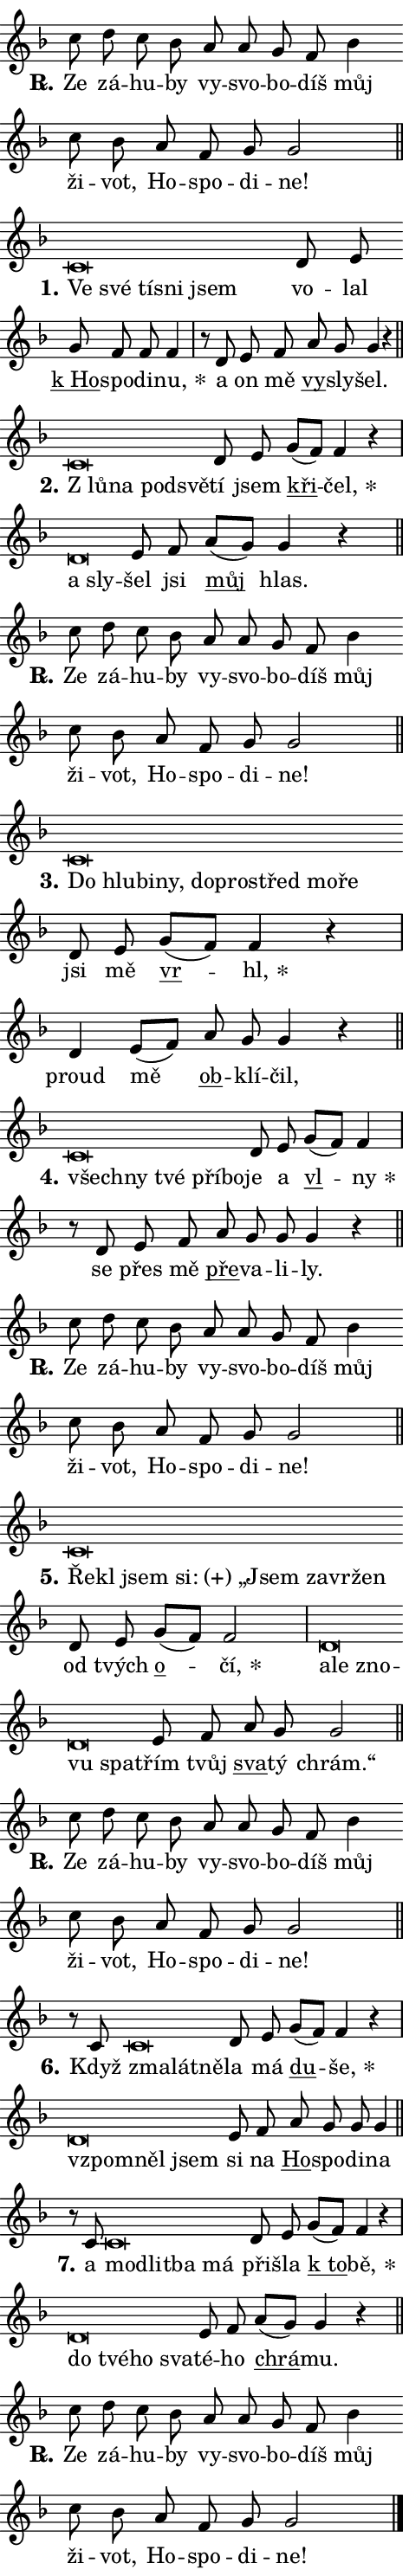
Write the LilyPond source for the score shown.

\version "2.24.0"
\header { tagline = "" }
\paper {
  indent = 0\cm
  top-margin = 0\cm
  right-margin = 0.13\cm % to fit lyric hyphens
  bottom-margin = 0\cm
  left-margin = 0\cm
  paper-width = 8\cm
  page-breaking = #ly:one-page-breaking
  system-system-spacing.basic-distance = #11
  score-system-spacing.basic-distance = #11
  ragged-last = ##f
}


%% Author: Thomas Morley
%% https://lists.gnu.org/archive/html/lilypond-user/2020-05/msg00002.html
#(define (line-position grob)
"Returns position of @var[grob} in current system:
   @code{'start}, if at first time-step
   @code{'end}, if at last time-step
   @code{'middle} otherwise
"
  (let* ((col (ly:item-get-column grob))
         (ln (ly:grob-object col 'left-neighbor))
         (rn (ly:grob-object col 'right-neighbor))
         (col-to-check-left (if (ly:grob? ln) ln col))
         (col-to-check-right (if (ly:grob? rn) rn col))
         (break-dir-left
           (and
             (ly:grob-property col-to-check-left 'non-musical #f)
             (ly:item-break-dir col-to-check-left)))
         (break-dir-right
           (and
             (ly:grob-property col-to-check-right 'non-musical #f)
             (ly:item-break-dir col-to-check-right))))
        (cond ((eqv? 1 break-dir-left) 'start)
              ((eqv? -1 break-dir-right) 'end)
              (else 'middle))))

#(define (tranparent-at-line-position vctor)
  (lambda (grob)
  "Relying on @code{line-position} select the relevant enry from @var{vctor}.
Used to determine transparency,"
    (case (line-position grob)
      ((end) (not (vector-ref vctor 0)))
      ((middle) (not (vector-ref vctor 1)))
      ((start) (not (vector-ref vctor 2))))))

noteHeadBreakVisibility =
#(define-music-function (break-visibility)(vector?)
"Makes @code{NoteHead}s transparent relying on @var{break-visibility}"
#{
  \override NoteHead.transparent =
    #(tranparent-at-line-position break-visibility)
#})

#(define delete-ledgers-for-transparent-note-heads
  (lambda (grob)
    "Reads whether a @code{NoteHead} is transparent.
If so this @code{NoteHead} is removed from @code{'note-heads} from
@var{grob}, which is supposed to be @code{LedgerLineSpanner}.
As a result ledgers are not printed for this @code{NoteHead}"
    (let* ((nhds-array (ly:grob-object grob 'note-heads))
           (nhds-list
             (if (ly:grob-array? nhds-array)
                 (ly:grob-array->list nhds-array)
                 '()))
           ;; Relies on the transparent-property being done before
           ;; Staff.LedgerLineSpanner.after-line-breaking is executed.
           ;; This is fragile ...
           (to-keep
             (remove
               (lambda (nhd)
                 (ly:grob-property nhd 'transparent #f))
               nhds-list)))
      ;; TODO find a better method to iterate over grob-arrays, similiar
      ;; to filter/remove etc for lists
      ;; For now rebuilt from scratch
      (set! (ly:grob-object grob 'note-heads)  '())
      (for-each
        (lambda (nhd)
          (ly:pointer-group-interface::add-grob grob 'note-heads nhd))
        to-keep))))

squashNotes = {
  \override NoteHead.X-extent = #'(-0.2 . 0.2)
  \override NoteHead.Y-extent = #'(-0.75 . 0)
  \override NoteHead.stencil =
    #(lambda (grob)
       (let ((pos (ly:grob-property grob 'staff-position)))
         (begin
           (if (< pos -7) (display "ERROR: Lower brevis then expected\n") (display ""))
           (if (<= pos -6) ly:text-interface::print ly:note-head::print))))
}
unSquashNotes = {
  \revert NoteHead.X-extent
  \revert NoteHead.Y-extent
  \revert NoteHead.stencil
}

hideNotes = \noteHeadBreakVisibility #begin-of-line-visible
unHideNotes = \noteHeadBreakVisibility #all-visible

% work-around for resetting accidentals
% https://lilypond.org/doc/v2.23/Documentation/notation/displaying-rhythms#unmetered-music
cadenzaMeasure = {
  \cadenzaOff
  \partial 1024 s1024
  \cadenzaOn
}

#(define-markup-command (accent layout props text) (markup?)
  "Underline accented syllable"
  (interpret-markup layout props
    #{\markup \override #'(offset . 4.3) \underline { #text }#}))

responsum = \markup \concat {
  "R" \hspace #-1.05 \path #0.1 #'((moveto 0 0.07) (lineto 0.9 0.8)) \hspace #0.05 "."
}

spaceSize = #0.6828661417322834 % exact space size for TeX Gyre Schola

\layout {
  \context {
    \Staff
    \remove "Time_signature_engraver"
    \override LedgerLineSpanner.after-line-breaking = #delete-ledgers-for-transparent-note-heads
  }
  \context {
    \Lyrics {
      \override LyricSpace.minimum-distance = \spaceSize
      \override LyricText.font-name = #"TeX Gyre Schola"
      \override LyricText.font-size = 1
      \override StanzaNumber.font-name = #"TeX Gyre Schola Bold"
      \override StanzaNumber.font-size = 1
    }
  }
  \context {
    \Score 
    \override NoteHead.text =
      #(lambda (grob) 
        (let ((pos (ly:grob-property grob 'staff-position)))
          #{\markup {
            \combine
              \halign #-0.55 \raise #(if (= pos -6) 0 0.5) \override #'(thickness . 2) \draw-line #'(3.2 . 0)
              \musicglyph "noteheads.sM1"
          }#}))
  }
}

% magnetic-lyrics.ily
%
%   written by
%     Jean Abou Samra <jean@abou-samra.fr>
%     Werner Lemberg <wl@gnu.org>
%
%   adapted by
%     Jiri Hon <jiri.hon@gmail.com>
%
% Version 2022-Apr-15

% https://www.mail-archive.com/lilypond-user@gnu.org/msg149350.html

#(define (Left_hyphen_pointer_engraver context)
   "Collect syllable-hyphen-syllable occurrences in lyrics and store
them in properties.  This engraver only looks to the left.  For
example, if the lyrics input is @code{foo -- bar}, it does the
following.

@itemize @bullet
@item
Set the @code{text} property of the @code{LyricHyphen} grob between
@q{foo} and @q{bar} to @code{foo}.

@item
Set the @code{left-hyphen} property of the @code{LyricText} grob with
text @q{foo} to the @code{LyricHyphen} grob between @q{foo} and
@q{bar}.
@end itemize

Use this auxiliary engraver in combination with the
@code{lyric-@/text::@/apply-@/magnetic-@/offset!} hook."
   (let ((hyphen #f)
         (text #f))
     (make-engraver
      (acknowledgers
       ((lyric-syllable-interface engraver grob source-engraver)
        (set! text grob)))
      (end-acknowledgers
       ((lyric-hyphen-interface engraver grob source-engraver)
        ;(when (not (grob::has-interface grob 'lyric-space-interface))
          (set! hyphen grob)));)
      ((stop-translation-timestep engraver)
       (when (and text hyphen)
         (ly:grob-set-object! text 'left-hyphen hyphen))
       (set! text #f)
       (set! hyphen #f)))))

#(define (lyric-text::apply-magnetic-offset! grob)
   "If the space between two syllables is less than the value in
property @code{LyricText@/.details@/.squash-threshold}, move the right
syllable to the left so that it gets concatenated with the left
syllable.

Use this function as a hook for
@code{LyricText@/.after-@/line-@/breaking} if the
@code{Left_@/hyphen_@/pointer_@/engraver} is active."
   (let ((hyphen (ly:grob-object grob 'left-hyphen #f)))
     (when hyphen
       (let ((left-text (ly:spanner-bound hyphen LEFT)))
         (when (grob::has-interface left-text 'lyric-syllable-interface)
           (let* ((common (ly:grob-common-refpoint grob left-text X))
                  (this-x-ext (ly:grob-extent grob common X))
                  (left-x-ext
                   (begin
                     ;; Trigger magnetism for left-text.
                     (ly:grob-property left-text 'after-line-breaking)
                     (ly:grob-extent left-text common X)))
                  ;; `delta` is the gap width between two syllables.
                  (delta (- (interval-start this-x-ext)
                            (interval-end left-x-ext)))
                  (details (ly:grob-property grob 'details))
                  (threshold (assoc-get 'squash-threshold details 0.2)))
             (when (< delta threshold)
               (let* (;; We have to manipulate the input text so that
                      ;; ligatures crossing syllable boundaries are not
                      ;; disabled.  For languages based on the Latin
                      ;; script this is essentially a beautification.
                      ;; However, for non-Western scripts it can be a
                      ;; necessity.
                      (lt (ly:grob-property left-text 'text))
                      (rt (ly:grob-property grob 'text))
                      (is-space (grob::has-interface hyphen 'lyric-space-interface))
                      (space (if is-space " " ""))
                      (extra-delta (if is-space spaceSize 0))
                      ;; Append new syllable.
                      (ltrt-space (if (and (string? lt) (string? rt))
                                (string-append lt space rt)
                                (make-concat-markup (list lt space rt))))
                      ;; Right-align `ltrt` to the right side.
                      (ltrt-space-markup (grob-interpret-markup
                               grob
                               (make-translate-markup
                                (cons (interval-length this-x-ext) 0)
                                (make-right-align-markup ltrt-space)))))
                 (begin
                   ;; Don't print `left-text`.
                   (ly:grob-set-property! left-text 'stencil #f)
                   ;; Set text and stencil (which holds all collected
                   ;; syllables so far) and shift it to the left.
                   (ly:grob-set-property! grob 'text ltrt-space)
                   (ly:grob-set-property! grob 'stencil ltrt-space-markup)
                   (ly:grob-translate-axis! grob (- (- delta extra-delta)) X))))))))))


#(define (lyric-hyphen::displace-bounds-first grob)
   ;; Make very sure this callback isn't triggered too early.
   (let ((left (ly:spanner-bound grob LEFT))
         (right (ly:spanner-bound grob RIGHT)))
     (ly:grob-property left 'after-line-breaking)
     (ly:grob-property right 'after-line-breaking)
     (ly:lyric-hyphen::print grob)))

squashThreshold = #0.4

\layout {
  \context {
    \Lyrics
    \consists #Left_hyphen_pointer_engraver
    \override LyricText.after-line-breaking =
      #lyric-text::apply-magnetic-offset!
    \override LyricHyphen.stencil = #lyric-hyphen::displace-bounds-first
    \override LyricText.details.squash-threshold = \squashThreshold
    \override LyricHyphen.minimum-distance = 0
    \override LyricHyphen.minimum-length = \squashThreshold
  }
}

squashText = \override LyricText.details.squash-threshold = 9999
unSquashText = \override LyricText.details.squash-threshold = \squashThreshold

leftText = \override LyricText.self-alignment-X = #LEFT
unLeftText = \revert LyricText.self-alignment-X

starOffset = #(lambda (grob) 
                (let ((x_offset (ly:self-alignment-interface::aligned-on-x-parent grob)))
                  (if (= x_offset 0) 0 (+ x_offset 1.2))))

star = #(define-music-function (syllable)(string?)
"Append star separator at the end of a syllable"
#{
  \once \override LyricText.X-offset = #starOffset
  \lyricmode { \markup {
    #syllable
    \override #'((font-name . "TeX Gyre Schola Bold")) \hspace #0.2 \lower #0.65 \larger "*"
  } }
#})

starAccent = #(define-music-function (syllable)(string?)
"Append star separator at the end of a syllable and make accent"
#{
  \once \override LyricText.X-offset = #starOffset
  \lyricmode { \markup {
    \accent #syllable
    \override #'((font-name . "TeX Gyre Schola Bold")) \hspace #0.2 \lower #0.65 \larger "*"
  } }
#})

breath = #(define-music-function (syllable)(string?)
"Append breathing indicator at the end of a syllable"
#{
  \lyricmode { \markup { #syllable "+" } }
#})

optionalBreath = #(define-music-function (syllable)(string?)
"Append optional breathing indicator at the end of a syllable"
#{
  \lyricmode { \markup { #syllable "(+)" } }
#})


\score {
    <<
        \new Voice = "melody" { \cadenzaOn \key f \major \relative { c''8 d c bes \bar "" a a \bar "" g f \bar "" bes4 \bar "" c8 bes \bar "" a f g g2 \cadenzaMeasure \bar "||" \break } }
        \new Lyrics \lyricsto "melody" { \lyricmode { \set stanza = \responsum
Ze zá -- hu -- by vy -- svo -- bo -- díš můj ži -- vot, Ho -- spo -- di -- ne! } }
    >>
    \layout {}
}

\score {
    <<
        \new Voice = "melody" { \cadenzaOn \key f \major \relative { \squashNotes c'\breve*1/16 \hideNotes \breve*1/16 \bar "" \breve*1/16 \bar "" \breve*1/16 \breve*1/16 \bar "" \unHideNotes \unSquashNotes d8 e \bar "" g f f f4 \cadenzaMeasure \bar "|" r8 d8 e8 f \bar "" a g g4 r \cadenzaMeasure \bar "||" \break } }
        \new Lyrics \lyricsto "melody" { \lyricmode { \set stanza = "1."
\leftText Ve \squashText své tí -- sni jsem \unLeftText \unSquashText vo -- lal \markup \accent "k Ho" -- spo -- di -- \star nu, a on mě \markup \accent vy -- sly -- šel. } }
    >>
    \layout {}
}

\score {
    <<
        \new Voice = "melody" { \cadenzaOn \key f \major \relative { \squashNotes c'\breve*1/16 \hideNotes \breve*1/16 \bar "" \breve*1/16 \breve*1/16 \bar "" \unHideNotes \unSquashNotes d8 e \bar "" g[( f)] f4 r \cadenzaMeasure \bar "|" \squashNotes d\breve*1/16 \hideNotes \breve*1/16 \bar "" \unHideNotes \unSquashNotes e8 f \bar "" a[( g)] g4 r \cadenzaMeasure \bar "||" \break } }
        \new Lyrics \lyricsto "melody" { \lyricmode { \set stanza = "2."
\leftText "Z lů" -- \squashText na pod -- svě -- \unLeftText \unSquashText tí jsem \markup \accent kři -- \star čel, \leftText a \squashText sly -- \unLeftText \unSquashText šel jsi \markup \accent můj hlas. } }
    >>
    \layout {}
}

\score {
    <<
        \new Voice = "melody" { \cadenzaOn \key f \major \relative { c''8 d c bes \bar "" a a \bar "" g f \bar "" bes4 \bar "" c8 bes \bar "" a f g g2 \cadenzaMeasure \bar "||" \break } }
        \new Lyrics \lyricsto "melody" { \lyricmode { \set stanza = \responsum
Ze zá -- hu -- by vy -- svo -- bo -- díš můj ži -- vot, Ho -- spo -- di -- ne! } }
    >>
    \layout {}
}

\score {
    <<
        \new Voice = "melody" { \cadenzaOn \key f \major \relative { \squashNotes c'\breve*1/16 \hideNotes \breve*1/16 \bar "" \breve*1/16 \bar "" \breve*1/16 \bar "" \breve*1/16 \bar "" \breve*1/16 \bar "" \breve*1/16 \bar "" \breve*1/16 \breve*1/16 \bar "" \unHideNotes \unSquashNotes d8 e \bar "" g[( f)] f4 r \cadenzaMeasure \bar "|" d4 e8[( f)] \bar "" a g g4 r \cadenzaMeasure \bar "||" \break } }
        \new Lyrics \lyricsto "melody" { \lyricmode { \set stanza = "3."
\leftText Do \squashText hlu -- bi -- ny, do -- pro -- střed mo -- ře \unLeftText \unSquashText jsi mě \markup \accent vr -- \star hl, proud mě \markup \accent ob -- klí -- čil, } }
    >>
    \layout {}
}

\score {
    <<
        \new Voice = "melody" { \cadenzaOn \key f \major \relative { \squashNotes c'\breve*1/16 \hideNotes \breve*1/16 \bar "" \breve*1/16 \bar "" \breve*1/16 \breve*1/16 \bar "" \unHideNotes \unSquashNotes d8 e \bar "" g[( f)] f4 \cadenzaMeasure \bar "|" r8 d8 e8 f \bar "" a g g g4 r \cadenzaMeasure \bar "||" \break } }
        \new Lyrics \lyricsto "melody" { \lyricmode { \set stanza = "4."
\leftText všech -- \squashText ny tvé pří -- bo -- \unLeftText \unSquashText je a \markup \accent vl -- \star ny se přes mě \markup \accent pře -- va -- li -- ly. } }
    >>
    \layout {}
}

\score {
    <<
        \new Voice = "melody" { \cadenzaOn \key f \major \relative { c''8 d c bes \bar "" a a \bar "" g f \bar "" bes4 \bar "" c8 bes \bar "" a f g g2 \cadenzaMeasure \bar "||" \break } }
        \new Lyrics \lyricsto "melody" { \lyricmode { \set stanza = \responsum
Ze zá -- hu -- by vy -- svo -- bo -- díš můj ži -- vot, Ho -- spo -- di -- ne! } }
    >>
    \layout {}
}

\score {
    <<
        \new Voice = "melody" { \cadenzaOn \key f \major \relative { \squashNotes c'\breve*1/16 \hideNotes \breve*1/16 \bar "" \breve*1/16 \bar "" \breve*1/16 \bar "" \breve*1/16 \bar "" \breve*1/16 \bar "" \breve*1/16 \breve*1/16 \bar "" \unHideNotes \unSquashNotes d8 e \bar "" g[( f)] f2 \cadenzaMeasure \bar "|" \squashNotes d\breve*1/16 \hideNotes \breve*1/16 \bar "" \breve*1/16 \bar "" \breve*1/16 \breve*1/16 \bar "" \unHideNotes \unSquashNotes e8 f \bar "" a g g2 \cadenzaMeasure \bar "||" \break } }
        \new Lyrics \lyricsto "melody" { \lyricmode { \set stanza = "5."
\leftText Ře -- \squashText kl jsem \optionalBreath si: „Jsem za -- vr -- žen \unLeftText \unSquashText od tvých \markup \accent o -- \star čí, \leftText a -- \squashText le zno -- vu spa -- \unLeftText \unSquashText třím tvůj \markup \accent sva -- tý chrám.“ } }
    >>
    \layout {}
}

\score {
    <<
        \new Voice = "melody" { \cadenzaOn \key f \major \relative { c''8 d c bes \bar "" a a \bar "" g f \bar "" bes4 \bar "" c8 bes \bar "" a f g g2 \cadenzaMeasure \bar "||" \break } }
        \new Lyrics \lyricsto "melody" { \lyricmode { \set stanza = \responsum
Ze zá -- hu -- by vy -- svo -- bo -- díš můj ži -- vot, Ho -- spo -- di -- ne! } }
    >>
    \layout {}
}

\score {
    <<
        \new Voice = "melody" { \cadenzaOn \key f \major \relative { r8 c'8 \squashNotes c\breve*1/16 \hideNotes \breve*1/16 \breve*1/16 \bar "" \unHideNotes \unSquashNotes d8 e \bar "" g[( f)] f4 r \cadenzaMeasure \bar "|" \squashNotes d\breve*1/16 \hideNotes \breve*1/16 \breve*1/16 \bar "" \unHideNotes \unSquashNotes e8 f \bar "" a g g g4 \cadenzaMeasure \bar "||" \break } }
        \new Lyrics \lyricsto "melody" { \lyricmode { \set stanza = "6."
Když \leftText zma -- \squashText lát -- ně -- \unLeftText \unSquashText la má \markup \accent du -- \star še, \leftText vzpo -- \squashText mněl jsem \unLeftText \unSquashText si na \markup \accent Ho -- spo -- di -- na } }
    >>
    \layout {}
}

\score {
    <<
        \new Voice = "melody" { \cadenzaOn \key f \major \relative { r8 c'8 \squashNotes c\breve*1/16 \hideNotes \breve*1/16 \bar "" \breve*1/16 \breve*1/16 \bar "" \unHideNotes \unSquashNotes d8 e \bar "" g[( f)] f4 r \cadenzaMeasure \bar "|" \squashNotes d\breve*1/16 \hideNotes \breve*1/16 \bar "" \breve*1/16 \breve*1/16 \bar "" \unHideNotes \unSquashNotes e8 f \bar "" a[( g)] g4 r \cadenzaMeasure \bar "||" \break } }
        \new Lyrics \lyricsto "melody" { \lyricmode { \set stanza = "7."
a \leftText mo -- \squashText dlit -- ba má \unLeftText \unSquashText při -- šla \markup \accent "k to" -- \star bě, \leftText do \squashText tvé -- ho sva -- \unLeftText \unSquashText té -- ho \markup \accent chrá -- mu. } }
    >>
    \layout {}
}

\score {
    <<
        \new Voice = "melody" { \cadenzaOn \key f \major \relative { c''8 d c bes \bar "" a a \bar "" g f \bar "" bes4 \bar "" c8 bes \bar "" a f g g2 \cadenzaMeasure \bar "||" \break } \bar "|." }
        \new Lyrics \lyricsto "melody" { \lyricmode { \set stanza = \responsum
Ze zá -- hu -- by vy -- svo -- bo -- díš můj ži -- vot, Ho -- spo -- di -- ne! } }
    >>
    \layout {}
}
